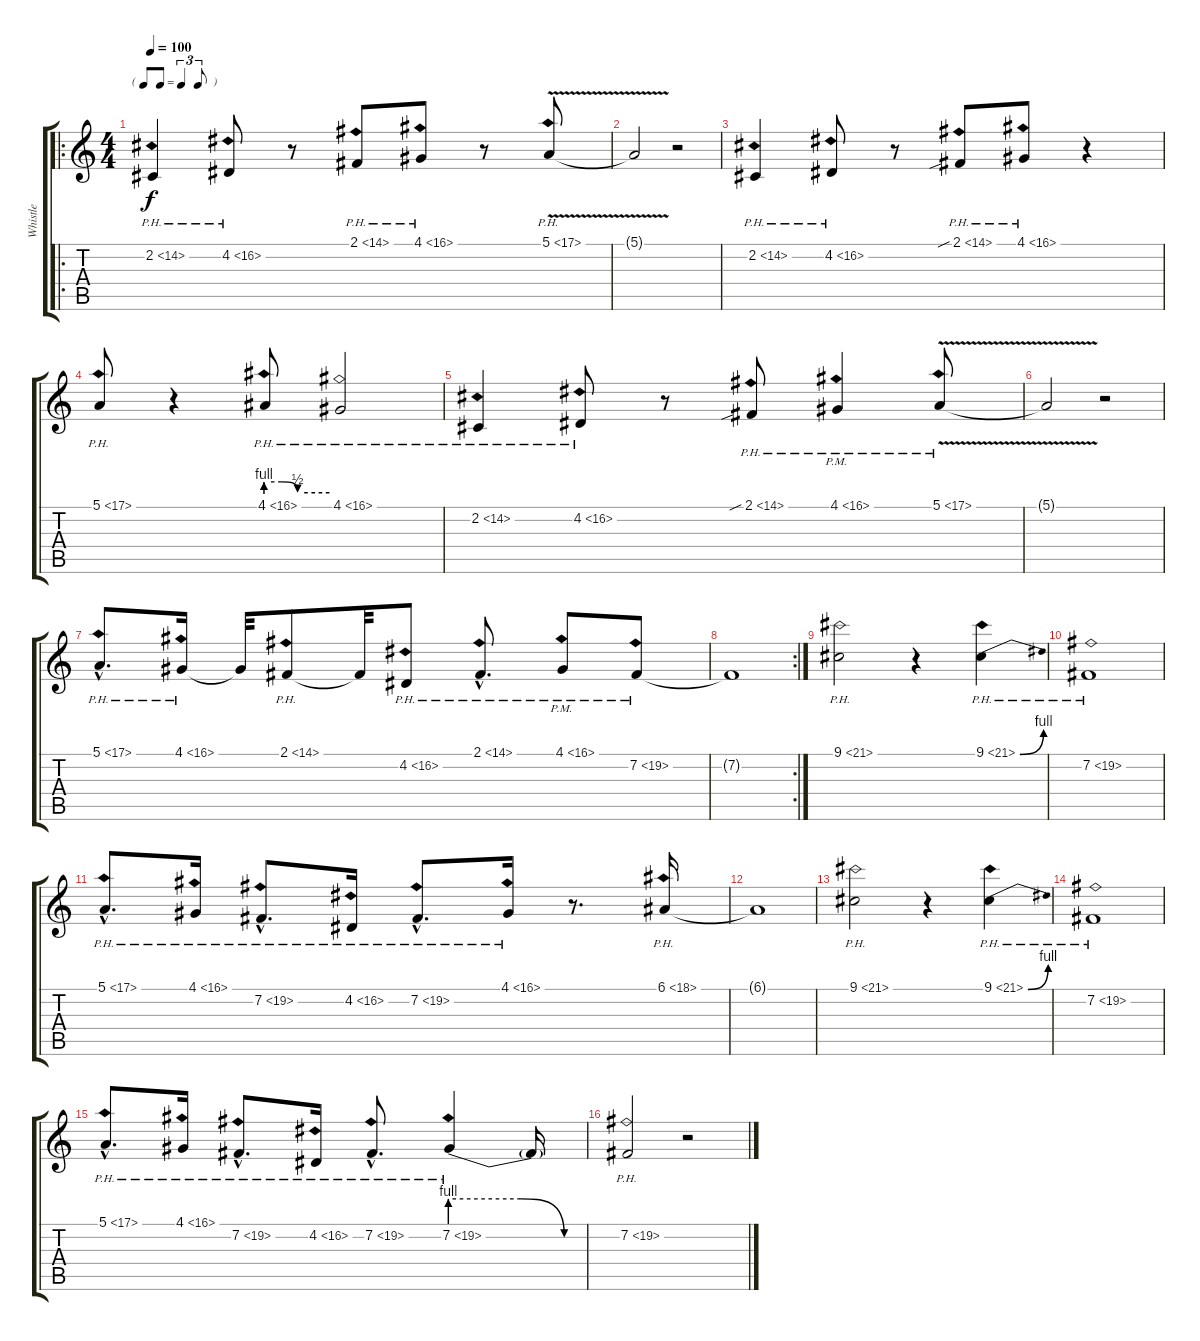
\track ("Whistle" "Whistle") {instrument whistle}
\staff {score tabs}
\tuning (E4 B3 G3 D3 A2 E2) {hide}
\ro
\ts (4 4)
\tf triplet8th
\tempo 100
\clef g2
\ks c
2.2{ph 12}.4{dy f instrument whistle} 4.2{ph 12}.8 r.8 2.1{ph 12}.8 4.1{ph 12}.8 r.8 5.1{ph 12 v}.8 |
5.1{t}.2 r.2 |
2.2{ph 12}.4 4.2{ph 12}.8 r.8 2.1{ph 12 sib}.8 4.1{ph 12}.8 r.4 |
5.1{ph 12}.8 r.4 4.1{be (custom 0 4 15 4 30 2 60 2) ph 12}.8 4.1{ph 12}.2 |
2.2{ph 12}.4 4.2{ph 12}.8 r.8 2.1{ph 12 sib}.8 4.1{ph 12 pm}.4 5.1{ph 12 v}.8 |
5.1{t}.2 r.2 |
5.1{ph 12 hac}.8{d} 4.1{ph 12}.16 4.1{t}.32 2.1{ph 12}.8 2.1{t}.32 4.2{ph 12}.8 2.1{ph 12 hac}.8{d} 4.1{ph 12 pm}.8 7.2{ph 12}.8 |
\rc 2
7.2{t}.1 |
9.1{ph 12}.2 r.4 9.1{be (bend 0 0 60 4) ph 12}.4 |
7.2{ph 12}.1 |
5.1{ph 12 hac}.8{d} 4.1{ph 12}.16 7.2{ph 12 hac}.8{d} 4.2{ph 12}.16 7.2{ph 12 hac}.8{d} 4.1{ph 12}.16 r.8{d} 6.1{ph 12}.16 |
6.1{t}.1 |
9.1{ph 12}.2 r.4 9.1{be (bend 0 0 60 4) ph 12}.4 |
7.2{ph 12}.1 |
5.1{ph 12 hac}.8{d} 4.1{ph 12}.16 7.2{ph 12 hac}.8{d} 4.2{ph 12}.16 7.2{ph 12 hac}.8{d} 7.2{be (custom 0 4 31 4 50 0 60 0) ph 12}.4 7.2{t}.16 |
7.2{ph 12}.2 r.2
